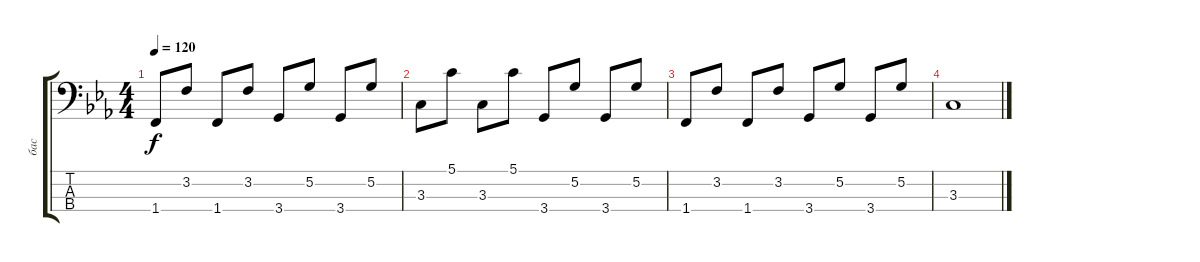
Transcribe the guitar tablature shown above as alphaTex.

\track ("бас" "бас") {instrument electricbassfinger}
\staff {score tabs}
\tuning (G2 D2 A1 E1) {hide}
\ts (4 4)
\tempo 120
\clef f4
\ks cminor
1.4.8{dy f} 3.2.8 1.4.8 3.2.8 3.4.8 5.2.8 3.4.8 5.2.8 |
3.3.8 5.1.8 3.3.8 5.1.8 3.4.8 5.2.8 3.4.8 5.2.8 |
1.4.8 3.2.8 1.4.8 3.2.8 3.4.8 5.2.8 3.4.8 5.2.8 |
3.3.1
